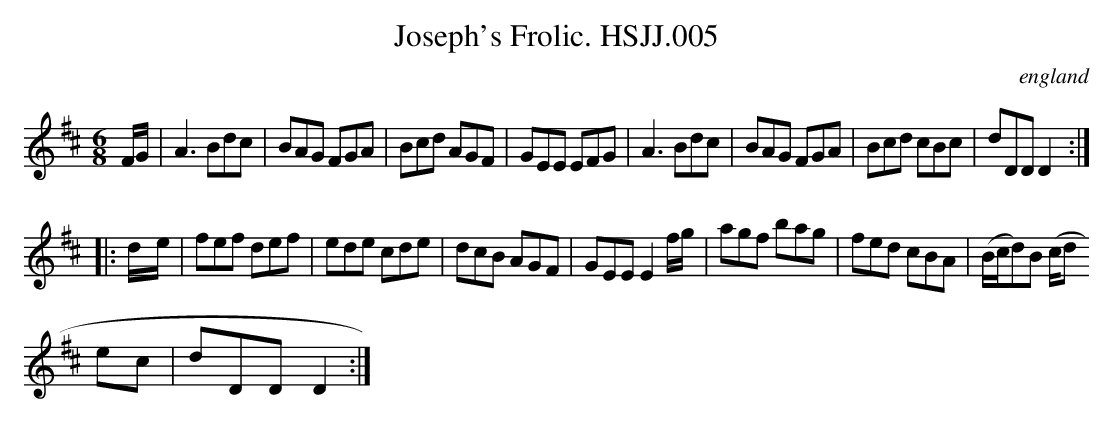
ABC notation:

X:1
T:Joseph's Frolic. HSJJ.005
O:england
M:6/8
L:1/8
K:D
F/G/|A3Bdc|BAG FGA|Bcd AGF|GEE EFG|A3Bdc|BAG FGA|Bcd cBc|dDDD2:|
|:d/-e/|fef def|ede cde|dcB AGF|GEEE2f/g/|agf bag|fed cBA|(B/c/d)B (c/d
/ec|dDDD2:|]
